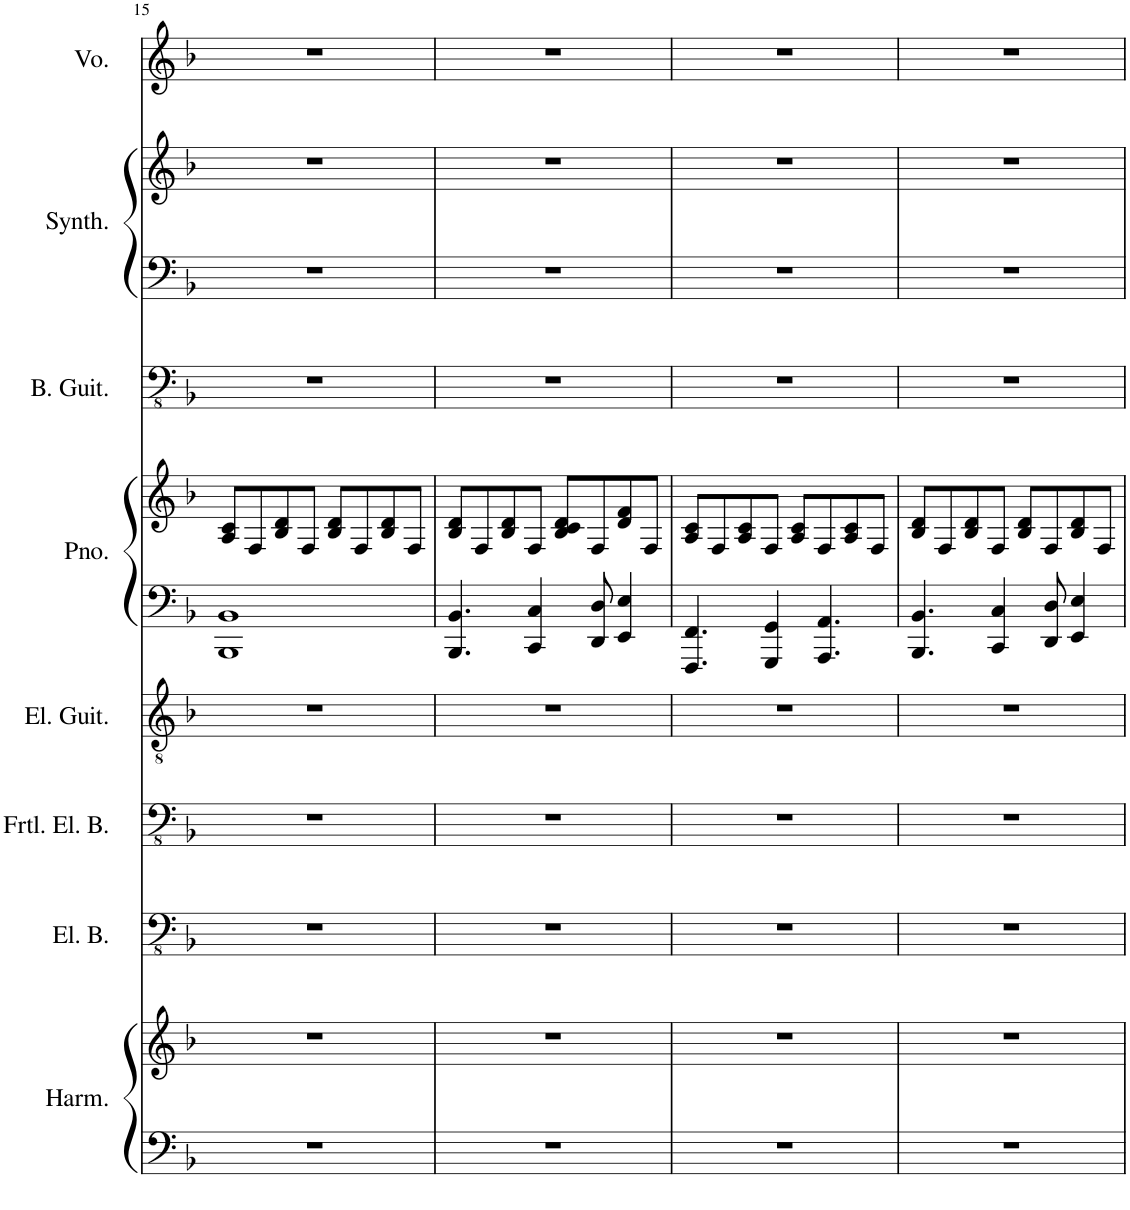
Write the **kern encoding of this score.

**kern	**kern	**kern	**kern	**kern	**kern	**kern	**kern	**kern	**kern	**kern
*part8	*part8	*part7	*part6	*part5	*part4	*part4	*part3	*part2	*part2	*part1
*staff11	*staff10	*staff9	*staff8	*staff7	*staff6	*staff5	*staff4	*staff3	*staff2	*staff1
*I"Harmonium	*	*I"Electric Bass	*I"Fretless Electric Bass	*I"Electric Guitar	*I"Piano	*	*I"Bass Guitar	*I"Keyboard Synthesizer	*	*I"Voice
*I'Harm.	*	*I'El. B.	*I'Frtl. El. B.	*I'El. Guit.	*I'Pno.	*	*I'B. Guit.	*I'Synth.	*	*I'Vo.
!!LO:PB:g=z
*clefF4	*clefG2	*clefFv4	*clefFv4	*clefGv2	*clefF4	*clefG2	*clefFv4	*clefF4	*clefG2	*clefG2
*k[b-]	*k[b-]	*k[b-]	*k[b-]	*k[b-]	*k[b-]	*k[b-]	*k[b-]	*k[b-]	*k[b-]	*k[b-]
*M4/4	*M4/4	*M4/4	*M4/4	*M4/4	*M4/4	*M4/4	*M4/4	*M4/4	*M4/4	*M4/4
=15	=15	=15	=15	=15	=15	=15	=15	=15	=15	=15
1r	1r	1r	1r	1r	1BBB- 1BB-	8A/ 8c/L	1r	1r	1r	1r
.	.	.	.	.	.	8F/	.	.	.	.
.	.	.	.	.	.	8B-/ 8d/	.	.	.	.
.	.	.	.	.	.	8F/J	.	.	.	.
.	.	.	.	.	.	8B-/ 8d/L	.	.	.	.
.	.	.	.	.	.	8F/	.	.	.	.
.	.	.	.	.	.	8B-/ 8d/	.	.	.	.
.	.	.	.	.	.	8F/J	.	.	.	.
=16	=16	=16	=16	=16	=16	=16	=16	=16	=16	=16
1r	1r	1r	1r	1r	4.BBB-/ 4.BB-/	8B-/ 8d/L	1r	1r	1r	1r
.	.	.	.	.	.	8F/	.	.	.	.
.	.	.	.	.	.	8B-/ 8d/	.	.	.	.
.	.	.	.	.	4CC/ 4C/	8F/J	.	.	.	.
.	.	.	.	.	.	8B-/ 8c/ 8d/L	.	.	.	.
.	.	.	.	.	8DD/ 8D/	8F/	.	.	.	.
.	.	.	.	.	4EE/ 4E/	8d/ 8f/	.	.	.	.
.	.	.	.	.	.	8F/J	.	.	.	.
=17	=17	=17	=17	=17	=17	=17	=17	=17	=17	=17
1r	1r	1r	1r	1r	4.FFF/ 4.FF/	8A/ 8c/L	1r	1r	1r	1r
.	.	.	.	.	.	8F/	.	.	.	.
.	.	.	.	.	.	8A/ 8c/	.	.	.	.
.	.	.	.	.	4GGG/ 4GG/	8F/J	.	.	.	.
.	.	.	.	.	.	8A/ 8c/L	.	.	.	.
.	.	.	.	.	4.AAA/ 4.AA/	8F/	.	.	.	.
.	.	.	.	.	.	8A/ 8c/	.	.	.	.
.	.	.	.	.	.	8F/J	.	.	.	.
=18	=18	=18	=18	=18	=18	=18	=18	=18	=18	=18
1r	1r	1r	1r	1r	4.BBB-/ 4.BB-/	8B-/ 8d/L	1r	1r	1r	1r
.	.	.	.	.	.	8F/	.	.	.	.
.	.	.	.	.	.	8B-/ 8d/	.	.	.	.
.	.	.	.	.	4CC/ 4C/	8F/J	.	.	.	.
.	.	.	.	.	.	8B-/ 8d/L	.	.	.	.
.	.	.	.	.	8DD/ 8D/	8F/	.	.	.	.
.	.	.	.	.	4EE/ 4E/	8B-/ 8d/	.	.	.	.
.	.	.	.	.	.	8F/J	.	.	.	.
=	=	=	=	=	=	=	=	=	=	=
*-	*-	*-	*-	*-	*-	*-	*-	*-	*-	*-
